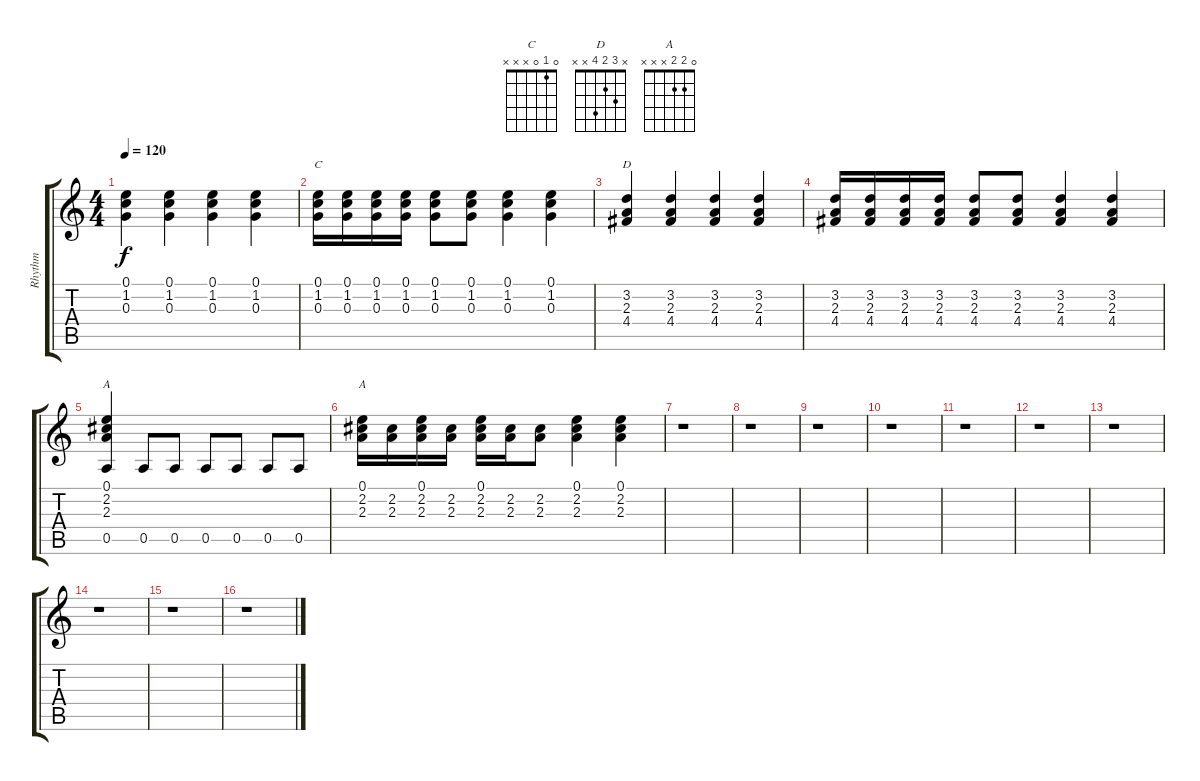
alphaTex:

\track ("Rhythm" "Rhythm") {instrument electricguitarjazz}
\staff {score tabs}
\tuning (E4 B3 G3 D3 A2 E2) {hide}
\chord ("C" 0 1 0 x x x)
\chord ("D" x 3 2 4 x x)
\chord ("A" 0 2 2 x 0 x)
\chord ("A" 0 2 2 x x x)
\ts (4 4)
\tempo 120
\clef g2
\ks c
(0.1 1.2 0.3).4{dy f} (0.1 1.2 0.3).4 (0.1 1.2 0.3).4 (0.1 1.2 0.3).4 |
(0.1 1.2 0.3).16{ch "C"} (0.1 1.2 0.3).16 (0.1 1.2 0.3).16 (0.1 1.2 0.3).16 (0.1 1.2 0.3).8 (0.1 1.2 0.3).8 (0.1 1.2 0.3).4 (0.1 1.2 0.3).4 |
(3.2 2.3 4.4).4{ch "D"} (3.2 2.3 4.4).4 (3.2 2.3 4.4).4 (3.2 2.3 4.4).4 |
(3.2 2.3 4.4).16 (3.2 2.3 4.4).16 (3.2 2.3 4.4).16 (3.2 2.3 4.4).16 (3.2 2.3 4.4).8 (3.2 2.3 4.4).8 (3.2 2.3 4.4).4 (3.2 2.3 4.4).4 |
(0.1 2.2 2.3 0.5).4{ch "A"} 0.5.8 0.5.8 0.5.8 0.5.8 0.5.8 0.5.8 |
(0.1 2.2 2.3).16{ch "A"} (2.2 2.3).16 (0.1 2.2 2.3).16 (2.2 2.3).16 (0.1 2.2 2.3).16 (2.2 2.3).16 (2.2 2.3).8 (0.1 2.2 2.3).4 (0.1 2.2 2.3).4 |
r.1 |
r.1 |
r.1 |
r.1 |
r.1 |
r.1 |
r.1 |
r.1 |
r.1 |
r.1
